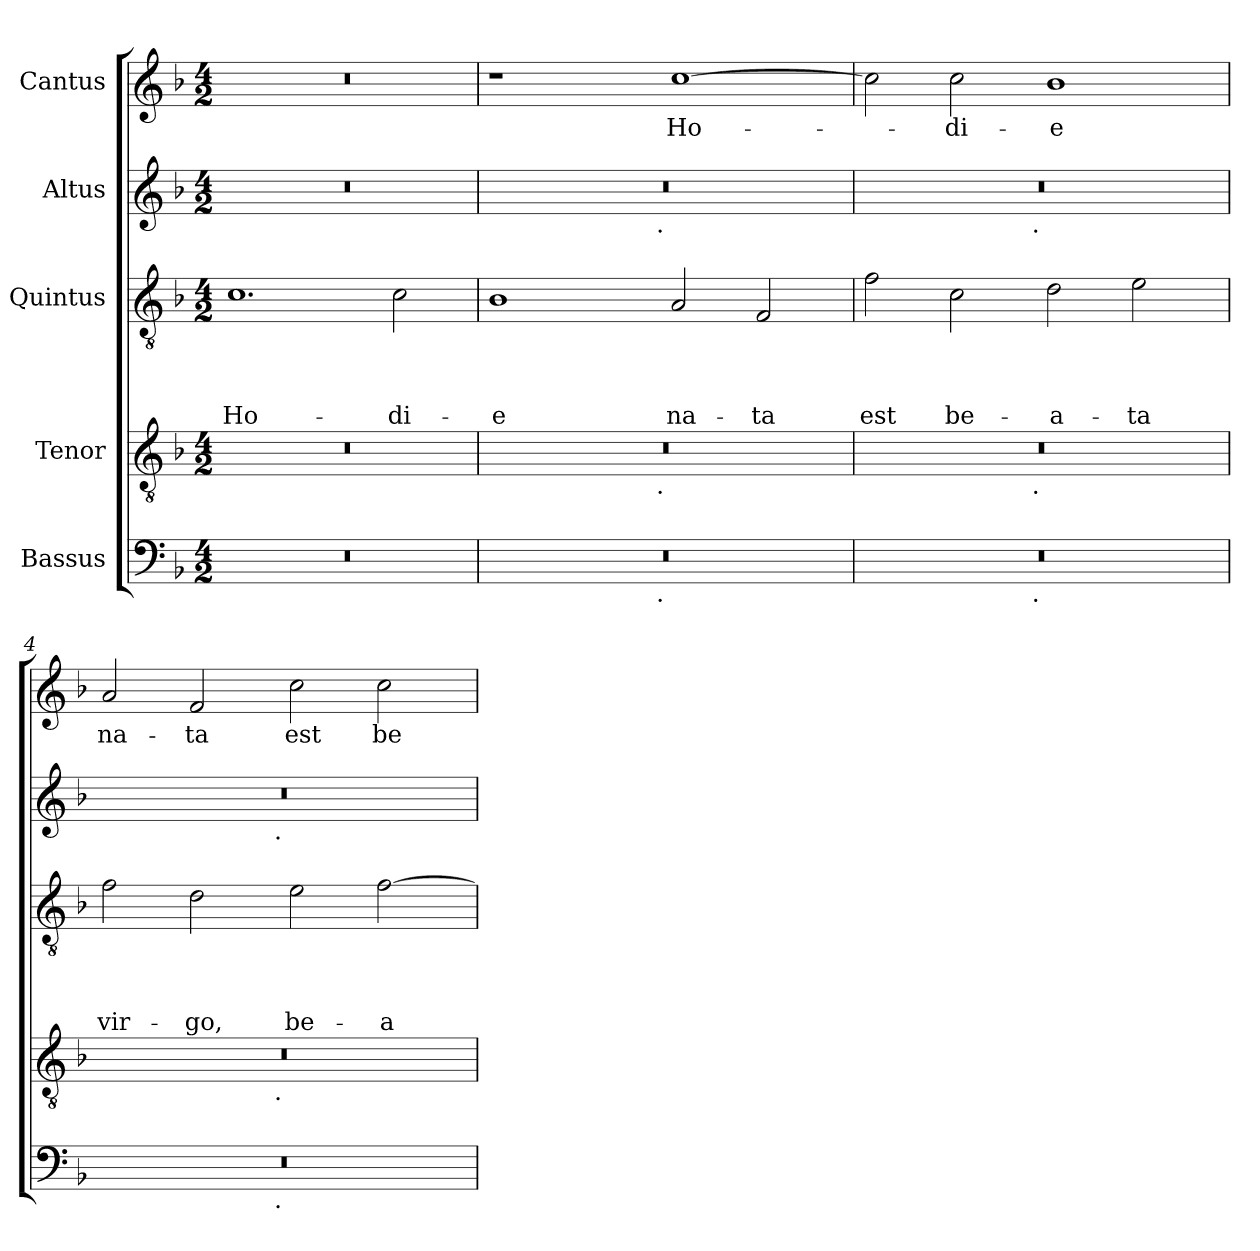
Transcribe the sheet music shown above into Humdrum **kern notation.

**kern	**kern	**kern	**text	**text	**text	**text	**kern	**kern	**text
*part5	*part4	*part3	*part3	*part3	*part3	*part3	*part2	*part1	*part1
*staff5	*staff4	*staff3	*staff3	*staff3	*staff3	*staff3	*staff2	*staff1	*staff1
*I"Bassus	*I"Tenor	*I"Quintus	*	*	*	*	*I"Altus	*I"Cantus	*
*clefF4	*clefGv2	*clefGv2	*	*	*	*	*clefG2	*clefG2	*
*k[b-]	*k[b-]	*k[b-]	*	*	*	*	*k[b-]	*k[b-]	*
*F:	*F:	*F:	*	*	*	*	*F:	*F:	*
*M4/2	*M4/2	*M4/2	*	*	*	*	*M4/2	*M4/2	*
=1	=1	=1	=1	=1	=1	=1	=1	=1	=1
!	!	!	!	!	!	!LO:LY:b	!	!	!
0r	0r	1.c	.	.	.	Ho-	0r	0r	.
!	!	!	!	!	!	!LO:LY:b	!	!	!
.	.	2c\	.	.	.	-di-	.	.	.
=2	=2	=2	=2	=2	=2	=2	=2	=2	=2
!	!	!	!	!	!	!LO:LY:b	!	!	!
*^	*^	*	*	*	*	*	*^	*	*
0r	2ryy	0r	2ryy	1B-	.	.	.	-e	0r	2ryy	1r	.
.	4...ryy	.	4...ryy	.	.	.	.	.	.	4...ryy	.	.
!	!	!	!	!	!	!	!	!	!	!LO:TX:b:t=.	!	!
!	!	!	!LO:TX:b:t=.	!	!	!	!	!	!	!	!	!
!	!LO:TX:b:t=.	!	!	!	!	!	!	!	!	!	!	!
.	1ryy	.	1ryy	.	.	.	.	.	.	1ryy	.	.
!	!	!	!	!	!	!	!	!LO:LY:b	!	!	!	!LO:LY:b
.	.	.	.	2A/	.	.	.	na-	.	.	[>1cc	Ho-
!	!	!	!	!	!	!	!	!LO:LY:b	!	!	!	!
.	.	.	.	2F/	.	.	.	-ta	.	.	.	.
.	32ryy	.	32ryy	.	.	.	.	.	.	32ryy	.	.
=3	=3	=3	=3	=3	=3	=3	=3	=3	=3	=3	=3	=3
!	!	!	!	!	!	!	!	!LO:LY:b	!	!	!	!
0r	2ryy	0r	2ryy	2f\	.	.	.	est	0r	2ryy	2cc\]	.
!	!	!	!	!	!	!	!	!LO:LY:b	!	!	!	!LO:LY:b
.	4...ryy	.	4...ryy	2c\	.	.	.	be-	.	4...ryy	2cc\	-di-
!	!	!	!	!	!	!	!	!	!	!LO:TX:b:t=.	!	!
!	!	!	!LO:TX:b:t=.	!	!	!	!	!	!	!	!	!
!	!LO:TX:b:t=.	!	!	!	!	!	!	!	!	!	!	!
.	1ryy	.	1ryy	.	.	.	.	.	.	1ryy	.	.
!	!	!	!	!	!	!	!	!LO:LY:b	!	!	!	!LO:LY:b
.	.	.	.	2d\	.	.	.	-a-	.	.	1b-	-e
!	!	!	!	!	!	!	!	!LO:LY:b	!	!	!	!
.	.	.	.	2e\	.	.	.	-ta	.	.	.	.
.	32ryy	.	32ryy	.	.	.	.	.	.	32ryy	.	.
=4	=4	=4	=4	=4	=4	=4	=4	=4	=4	=4	=4	=4
!	!	!	!	!	!	!	!	!LO:LY:b	!	!	!	!LO:LY:b
0r	2ryy	0r	2ryy	2f\	.	.	.	vir-	0r	2ryy	2a/	na-
!	!	!	!	!	!	!	!	!LO:LY:b	!	!	!	!LO:LY:b
.	4...ryy	.	4...ryy	2d\	.	.	.	-go,	.	4...ryy	2f/	-ta
!	!	!	!	!	!	!	!	!	!	!LO:TX:b:t=.	!	!
!	!	!	!LO:TX:b:t=.	!	!	!	!	!	!	!	!	!
!	!LO:TX:b:t=.	!	!	!	!	!	!	!	!	!	!	!
.	1ryy	.	1ryy	.	.	.	.	.	.	1ryy	.	.
!	!	!	!	!	!	!	!	!LO:LY:b	!	!	!	!LO:LY:b
.	.	.	.	2e\	.	.	.	be-	.	.	2cc\	est
!	!	!	!	!	!	!	!	!LO:LY:b	!	!	!	!LO:LY:b
.	.	.	.	[>2f\	.	.	.	-a-	.	.	2cc\	be-
.	32ryy	.	32ryy	.	.	.	.	.	.	32ryy	.	.
*v	*v	*	*	*	*	*	*	*	*v	*v	*	*
*	*v	*v	*	*	*	*	*	*	*	*
=	=	=	=	=	=	=	=	=	=
*-	*-	*-	*-	*-	*-	*-	*-	*-	*-
